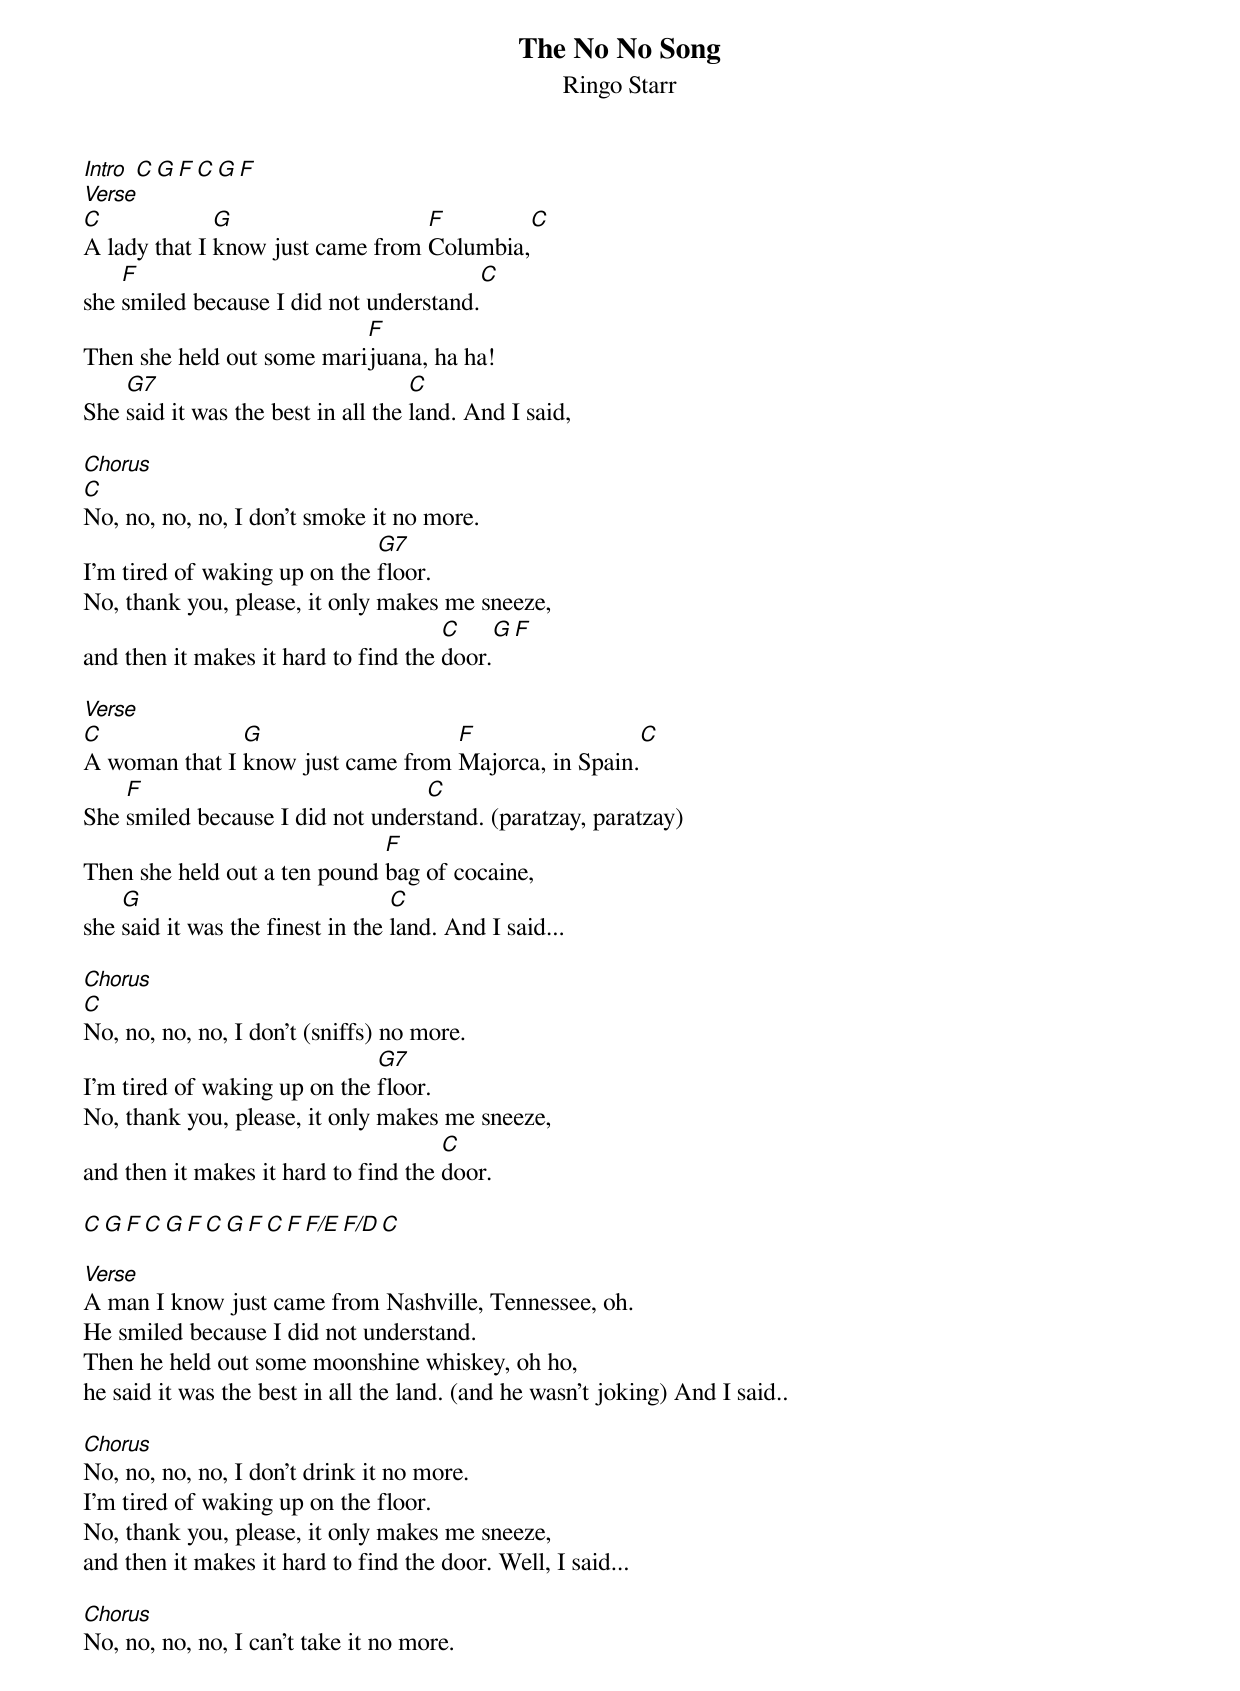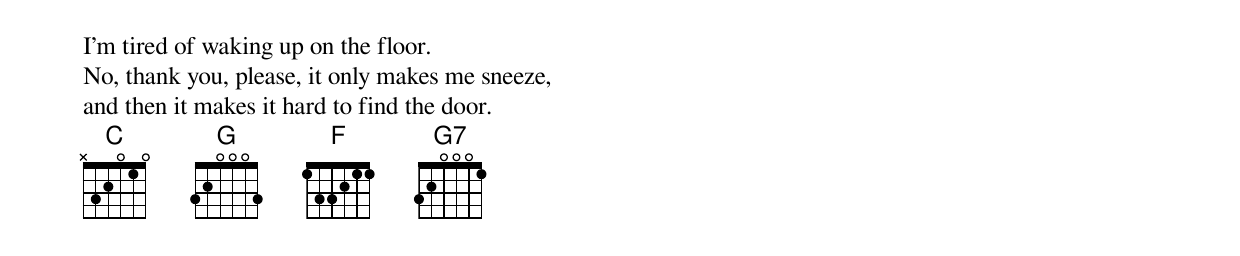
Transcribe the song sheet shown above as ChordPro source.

{title:The No No Song}
{subtitle:Ringo Starr}
[Intro] [C][G][F][C][G][F]
[Verse]
[C]A lady that I [G]know just came from [F]Columbia,[C]
she [F]smiled because I did not understand.[C]
Then she held out some mari[F]juana, ha ha!
She [G7]said it was the best in all the [C]land. And I said,

[Chorus]
[C]No, no, no, no, I don't smoke it no more.
I'm tired of waking up on the [G7]floor.
No, thank you, please, it only makes me sneeze,
and then it makes it hard to find the [C]door.[G][F]

[Verse]
[C]A woman that I [G]know just came from [F]Majorca, in Spain.[C]
She [F]smiled because I did not under[C]stand. (paratzay, paratzay)
Then she held out a ten pound [F]bag of cocaine,
she [G]said it was the finest in the [C]land. And I said...

[Chorus]
[C]No, no, no, no, I don't (sniffs) no more.
I'm tired of waking up on the [G7]floor.
No, thank you, please, it only makes me sneeze,
and then it makes it hard to find the [C]door.

[C][G][F][C][G][F][C][G][F][C][F][F/E][F/D][C]

[Verse]
A man I know just came from Nashville, Tennessee, oh.
He smiled because I did not understand.
Then he held out some moonshine whiskey, oh ho,
he said it was the best in all the land. (and he wasn't joking) And I said..

[Chorus]
No, no, no, no, I don't drink it no more.
I'm tired of waking up on the floor.
No, thank you, please, it only makes me sneeze,
and then it makes it hard to find the door. Well, I said...

[Chorus]
No, no, no, no, I can't take it no more.
I'm tired of waking up on the floor.
No, thank you, please, it only makes me sneeze,
and then it makes it hard to find the door.
